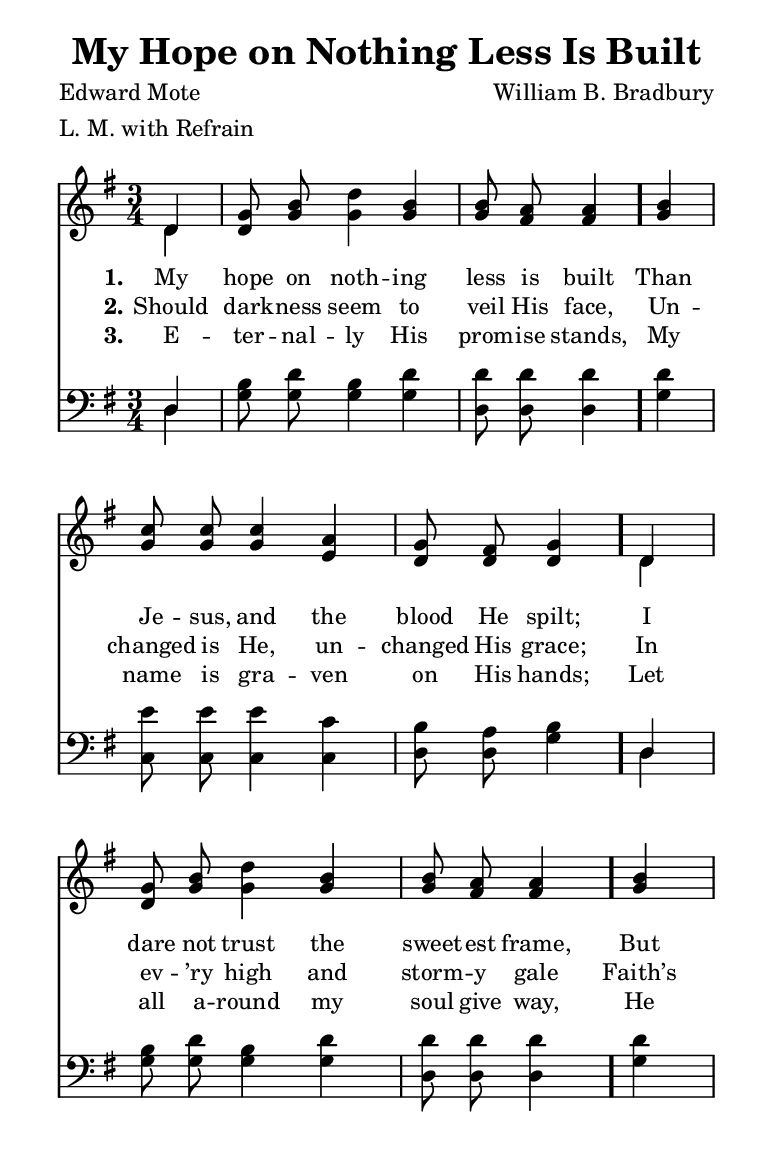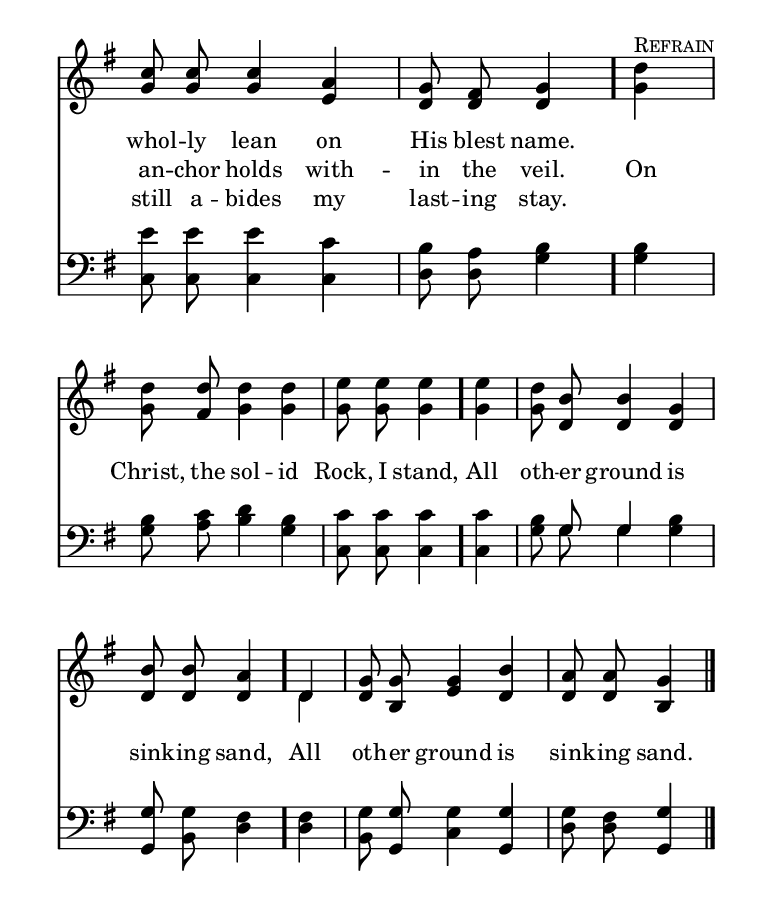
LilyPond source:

\include "common/global.ily"
\paper {
  \include "common/paper.ily"
  ragged-bottom = ##t
  ragged-last-bottom = ##t
  page-count = ##f
}

\header{
  %gospel
  hymnnumber = "7"
  title = "My Hope on Nothing Less Is Built"
  tunename = "Solid Rock" % see https://hymnary.org/tune/solid_rock_bradbury
  meter = "L. M. with Refrain" % original has 6—8s.
  poet = "Edward Mote" % see https://hymnary.org/text/my_hope_is_built_on_nothing_less
  composer = "William B. Bradbury" % see https://hymnary.org/tune/solid_rock_bradbury
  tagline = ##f
}

patternA = { c4 | c8 c8 c4 c4 | c8 c8 c4 } % all phrases

global = {
  \include "common/overrides.ily"
  \override Staff.TimeSignature.style = #'numbered
  \time 3/4
  \once \override Score.MetronomeMark.transparent = ##t
  \tempo 4 = 66
  \key g \major
  \partial 4
  \autoBeamOff
}

notesSoprano = {
\global
\relative c' {

  \changePitch \patternA { d  | g b d b | b a a   }
  \changePitch \patternA { b  | c c c a | g fis g }
  \changePitch \patternA { d  | g b d b | b a a   }
  \changePitch \patternA { b  | c c c a | g fis g }

  << s^\markup { \small \caps "Refrain" }
  \changePitch \patternA { d' | d d d d | e e e   } >>
  \changePitch \patternA { e  | d b b g | b b a   }
  \changePitch \patternA { d, | g g g b | a a g   }
  \bar "|."

}
}

notesAlto = {
\global
\relative e' {

  \changePitch \patternA { d | d g g g   | g fis fis }
  \changePitch \patternA { g | g g g e   | d d d     }
  \changePitch \patternA { d | d g g g   | g fis fis }
  \changePitch \patternA { g | g g g e   | d d d     }

  \changePitch \patternA { g | g fis g g | g g g     }
  \changePitch \patternA { g | g d d d   | d d d     }
  \changePitch \patternA { d | d b e d   | d d b     }

}
}

notesTenor = {
\global
\relative a, {


  \changePitch \patternA { d   | b' d b d | d d d   }
  \changePitch \patternA { d   | e e e c  | b a b   }
  \changePitch \patternA { d,  | b' d b d | d d d   }
  \changePitch \patternA { d   | e e e c  | b a b   }

  \changePitch \patternA { b   | b c d b  | c c c   }
  \changePitch \patternA { c   | b g g b  | g g fis }
  \changePitch \patternA { fis | g g g g  | g fis g }

}
}

notesBass = {
\global
\relative f {


  \changePitch \patternA { d | g g g g  | d d d   }
  \changePitch \patternA { g | c, c c c | d d g   }
  \changePitch \patternA { d | g g g g  | d d d   }
  \changePitch \patternA { g | c, c c c | d d g   }

  \changePitch \patternA { g | g a b g  | c, c c  }
  \changePitch \patternA { c | g' g g g | g, b d  }
  \changePitch \patternA { d | b g c g  | d' d g, }

}
}

Refrain = \lyricmode {

  On Christ, the sol -- id Rock, I stand, \bar "."
  All oth -- er ground is sink -- ing sand, \bar "."
  All oth -- er ground is sink -- ing sand. \bar "."

}

wordsA = \lyricmode {
\set stanza = "1."

  My hope on noth -- ing less is built \bar "."
  Than Je -- sus, and the blood He spilt; \bar "."
  I dare not trust the sweet -- est frame, \bar "."
  But whol -- ly lean on His blest name. \bar "."
}

wordsB = \lyricmode {
\set stanza = "2."

  Should dark -- ness seem to veil His face,
  Un -- changed is He, un -- changed His grace;
  In ev -- ’ry high and storm -- y gale
  Faith’s an -- chor holds with -- in the veil. \eogbreak
  \Refrain
}

wordsC = \lyricmode {
\set stanza = "3."

  E -- ter -- nal -- ly His prom -- ise stands,
  My name is gra -- ven on His hands;
  Let all a -- round my soul give way,
  He still a -- bides my last -- ing stay.
}


\score {
  \context ChoirStaff <<
    \context Staff = upper <<
      \set Staff.autoBeaming = ##f
      \set ChoirStaff.systemStartDelimiter = #'SystemStartBar
      \set ChoirStaff.printPartCombineTexts = ##f
      \partcombine #'(2 . 11) \notesSoprano \notesAlto
      \context NullVoice = sopranos { \voiceOne << \notesSoprano >> }
      \context Lyrics = one   \lyricsto sopranos \wordsA
      \context Lyrics = two   \lyricsto sopranos \wordsB
      \context Lyrics = three \lyricsto sopranos \wordsC
    >>
    \context Staff = men <<
      \set Staff.autoBeaming = ##f
      \clef bass
      \set ChoirStaff.printPartCombineTexts = ##f
      \partcombine #'(2 . 11) \notesTenor \notesBass
    >>
  >>
  \layout {
    \include "common/layout.ily"
  }
  #(cond ((ly:get-option 'eog-midi-permitted) #{ \midi{
    \include "common/midi.ily"
  } #}))
}

\version "2.19.49"  % necessary for upgrading to future LilyPond versions.

% vi:set et ts=2 sw=2 ai nocindent syntax=lilypond:
